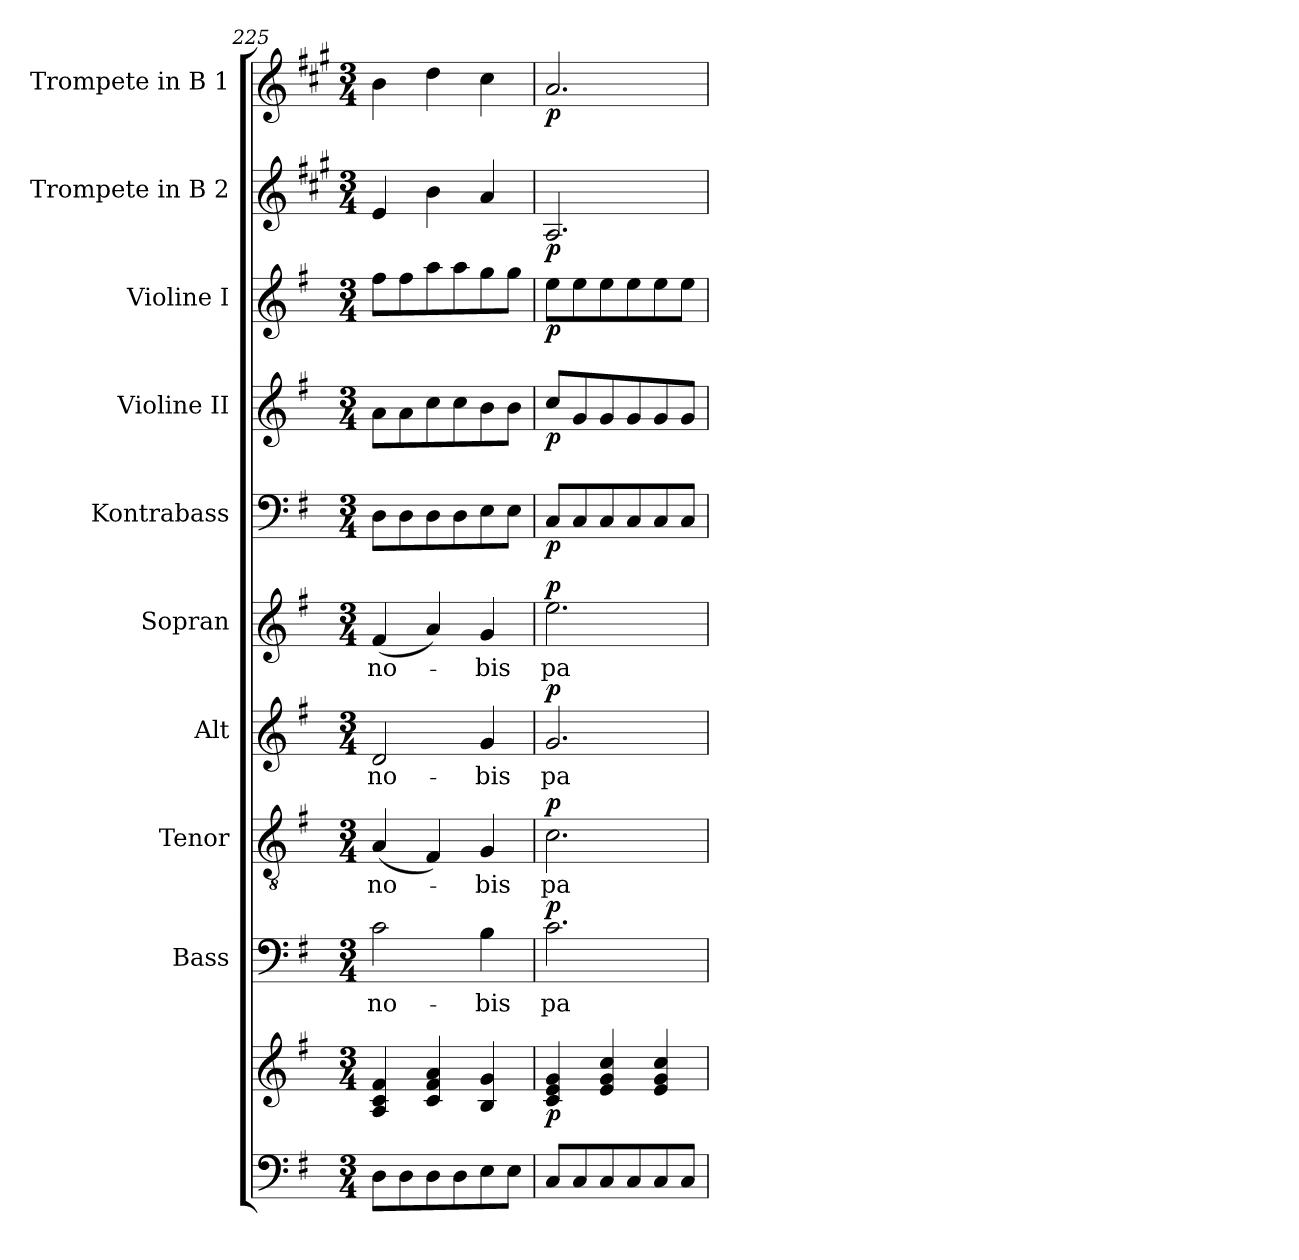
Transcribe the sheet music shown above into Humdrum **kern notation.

**kern	**kern	**dynam	**kern	**text	**dynam	**kern	**text	**dynam	**kern	**text	**dynam	**kern	**text	**dynam	**kern	**dynam	**kern	**dynam	**kern	**dynam	**kern	**dynam	**kern	**dynam
*part10	*part10	*part10	*part9	*part9	*part9	*part8	*part8	*part8	*part7	*part7	*part7	*part6	*part6	*part6	*part5	*part5	*part4	*part4	*part3	*part3	*part2	*part2	*part1	*part1
*staff11	*staff10	*staff10/11	*staff9	*staff9	*staff9	*staff8	*staff8	*staff8	*staff7	*staff7	*staff7	*staff6	*staff6	*staff6	*staff5	*staff5	*staff4	*staff4	*staff3	*staff3	*staff2	*staff2	*staff1	*staff1
*	*	*	*I"Bass	*	*	*I"Tenor	*	*	*I"Alt	*	*	*I"Sopran	*	*	*I"Kontrabass	*	*I"Violine II	*	*I"Violine I	*	*I"Trompete in B 2	*	*I"Trompete in B 1	*
*	*	*	*I'B.	*	*	*I'T.	*	*	*I'A.	*	*	*I'S.	*	*	*I'Kb.	*	*I'Vl. II	*	*I'Vl. I	*	*I'Tr. 2	*	*I'Tr. 1	*
*clefF4	*clefG2	*	*clefF4	*	*	*clefGv2	*	*	*clefG2	*	*	*clefG2	*	*	*clefF4	*	*clefG2	*	*clefG2	*	*clefG2	*	*clefG2	*
*	*	*	*	*	*	*	*	*	*	*	*	*	*	*	*ITrd7c12	*	*	*	*	*	*ITrd1c2	*	*ITrd1c2	*
*k[f#]	*k[f#]	*	*k[f#]	*	*	*k[f#]	*	*	*k[f#]	*	*	*k[f#]	*	*	*k[f#]	*	*k[f#]	*	*k[f#]	*	*k[f#]	*	*k[f#]	*
*G:	*G:	*	*G:	*	*	*G:	*	*	*G:	*	*	*G:	*	*	*G:	*	*G:	*	*G:	*	*G:	*	*G:	*
*M3/4	*M3/4	*	*M3/4	*	*	*M3/4	*	*	*M3/4	*	*	*M3/4	*	*	*M3/4	*	*M3/4	*	*M3/4	*	*M3/4	*	*M3/4	*
=225	=225	=225	=225	=225	=225	=225	=225	=225	=225	=225	=225	=225	=225	=225	=225	=225	=225	=225	=225	=225	=225	=225	=225	=225
!	!	!	!	!LO:LY:b	!	!	!LO:LY:b	!	!	!LO:LY:b	!	!	!LO:LY:b	!	!	!	!	!	!	!	!	!	!	!
8D\L	4A/ 4c/ 4f#/	.	2c\	no-	.	(<4A/	no-	.	2d/	no-	.	(<4f#/	no-	.	8DD\L	.	8a\L	.	8ff#\L	.	4d/	.	4a\	.
8D\	.	.	.	.	.	.	.	.	.	.	.	.	.	.	8DD\	.	8a\	.	8ff#\	.	.	.	.	.
8D\	4c/ 4f#/ 4a/	.	.	.	.	4F#/)	.	.	.	.	.	4a/)	.	.	8DD\	.	8cc\	.	8aa\	.	4a\	.	4cc\	.
8D\	.	.	.	.	.	.	.	.	.	.	.	.	.	.	8DD\	.	8cc\	.	8aa\	.	.	.	.	.
!	!	!	!	!LO:LY:b	!	!	!LO:LY:b	!	!	!LO:LY:b	!	!	!LO:LY:b	!	!	!	!	!	!	!	!	!	!	!
8E\	4B/ 4g/	.	4B\	-bis	.	4G/	-bis	.	4g/	-bis	.	4g/	-bis	.	8EE\	.	8b\	.	8gg\	.	4g/	.	4b\	.
8E\J	.	.	.	.	.	.	.	.	.	.	.	.	.	.	8EE\J	.	8b\J	.	8gg\J	.	.	.	.	.
=226	=226	=226	=226	=226	=226	=226	=226	=226	=226	=226	=226	=226	=226	=226	=226	=226	=226	=226	=226	=226	=226	=226	=226	=226
!	!	!LO:DY:b	!	!LO:LY:b	!LO:DY:a	!	!LO:LY:b	!LO:DY:a	!	!LO:LY:b	!LO:DY:a	!	!LO:LY:b	!LO:DY:a	!	!LO:DY:b	!	!LO:DY:b	!	!LO:DY:b	!	!LO:DY:b	!	!LO:DY:b
8C/L	4c/ 4e/ 4g/	p	2.c\	pa-	p	2.c\	pa-	p	2.g/	pa-	p	2.ee\	pa-	p	8CC/L	p	8cc/L	p	8ee\L	p	2.G/	p	2.g/	p
8C/	.	.	.	.	.	.	.	.	.	.	.	.	.	.	8CC/	.	8g/	.	8ee\	.	.	.	.	.
8C/	4e/ 4g/ 4cc/	.	.	.	.	.	.	.	.	.	.	.	.	.	8CC/	.	8g/	.	8ee\	.	.	.	.	.
8C/	.	.	.	.	.	.	.	.	.	.	.	.	.	.	8CC/	.	8g/	.	8ee\	.	.	.	.	.
8C/	4e/ 4g/ 4cc/	.	.	.	.	.	.	.	.	.	.	.	.	.	8CC/	.	8g/	.	8ee\	.	.	.	.	.
8C/J	.	.	.	.	.	.	.	.	.	.	.	.	.	.	8CC/J	.	8g/J	.	8ee\J	.	.	.	.	.
=	=	=	=	=	=	=	=	=	=	=	=	=	=	=	=	=	=	=	=	=	=	=	=	=
*-	*-	*-	*-	*-	*-	*-	*-	*-	*-	*-	*-	*-	*-	*-	*-	*-	*-	*-	*-	*-	*-	*-	*-	*-
